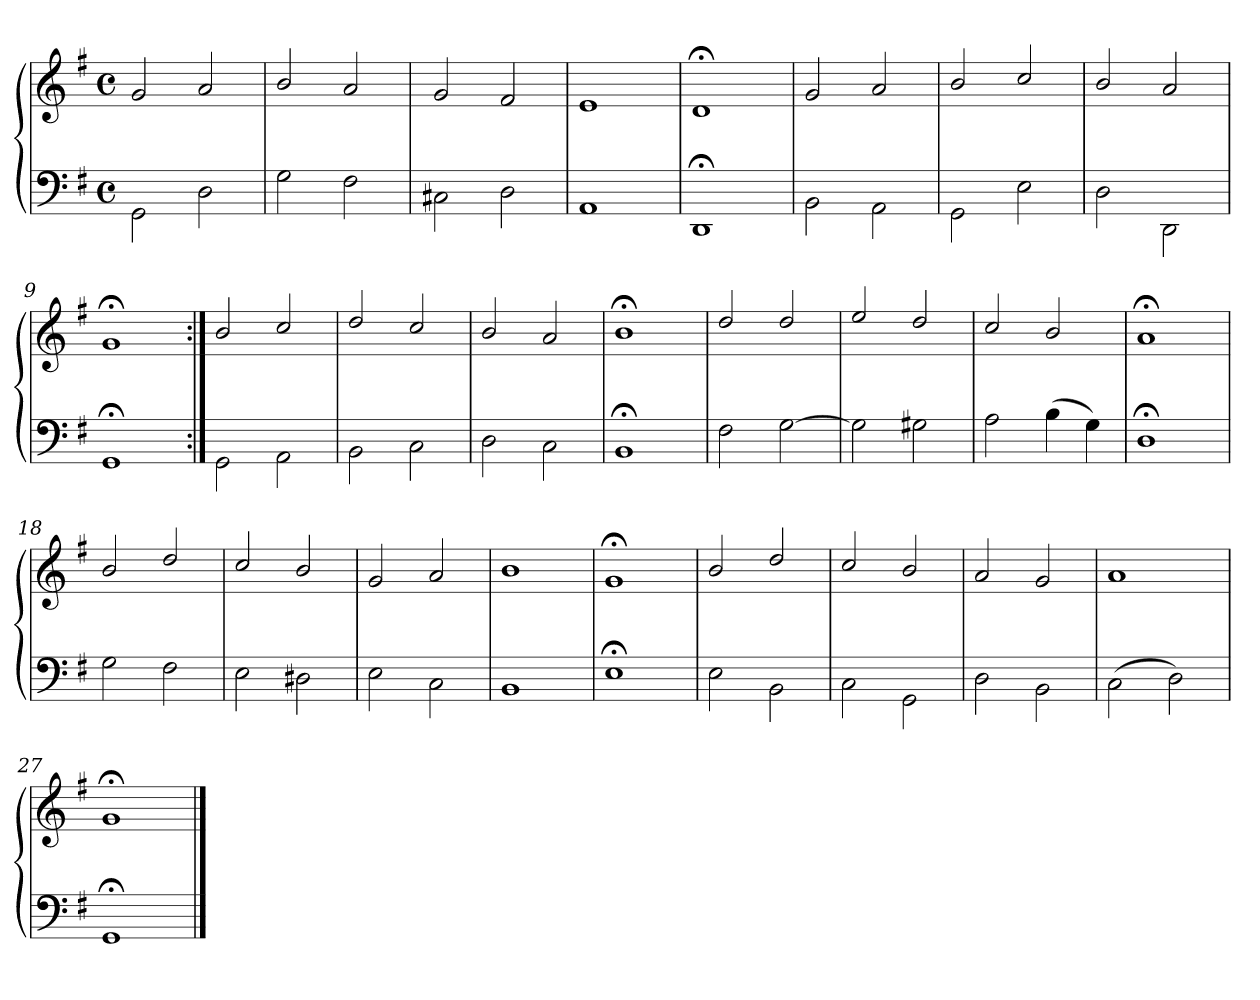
**kern	**kern
*part1	*part1
*staff2	*staff1
*clefF4	*clefG2
*k[f#]	*k[f#]
*M4/4	*M4/4
*met(c)	*met(c)
=1	=1
2GG\	2g/
2D\	2a/
=2	=2
2G\	2b/
2F#\	2a/
=3	=3
2C#X\	2g/
2D\	2f#/
=4	=4
1AA\	1e/
=5	=5
1DD;\	1d;</
=6	=6
2BB\	2g/
2AA\	2a/
=7	=7
2GG\	2b/
2E\	2cc/
=8	=8
2D\	2b/
2DD\	2a/
=9	=9
1GG;\	1g;</
!!LO:PB:g=z
=10:|!	=10:|!
2GG\	2b/
2AA\	2cc/
=11	=11
2BB\	2dd/
2C\	2cc/
=12	=12
2D\	2b/
2C\	2a/
=13	=13
1BB;\	1b;</
=14	=14
2F#\	2dd/
[2G\	2dd/
=15	=15
2G\]	2ee/
2G#X\	2dd/
=16	=16
2A\	2cc/
(4B\	2b/
4G\)	.
=17	=17
1D;\	1a;</
!!LO:LB:g=z
=18	=18
2G\	2b/
2F#\	2dd/
=19	=19
2E\	2cc/
2D#X\	2b/
=20	=20
2E\	2g/
2C\	2a/
=21	=21
1BB\	1b/
=22	=22
1E;\	1g;</
=23	=23
2E\	2b/
2BB\	2dd/
=24	=24
2C\	2cc/
2GG\	2b/
=25	=25
2D\	2a/
2BB\	2g/
=26	=26
(2C\	1a/
2D\)	.
=27	=27
1GG;\	1g;</
==	==
*-	*-
